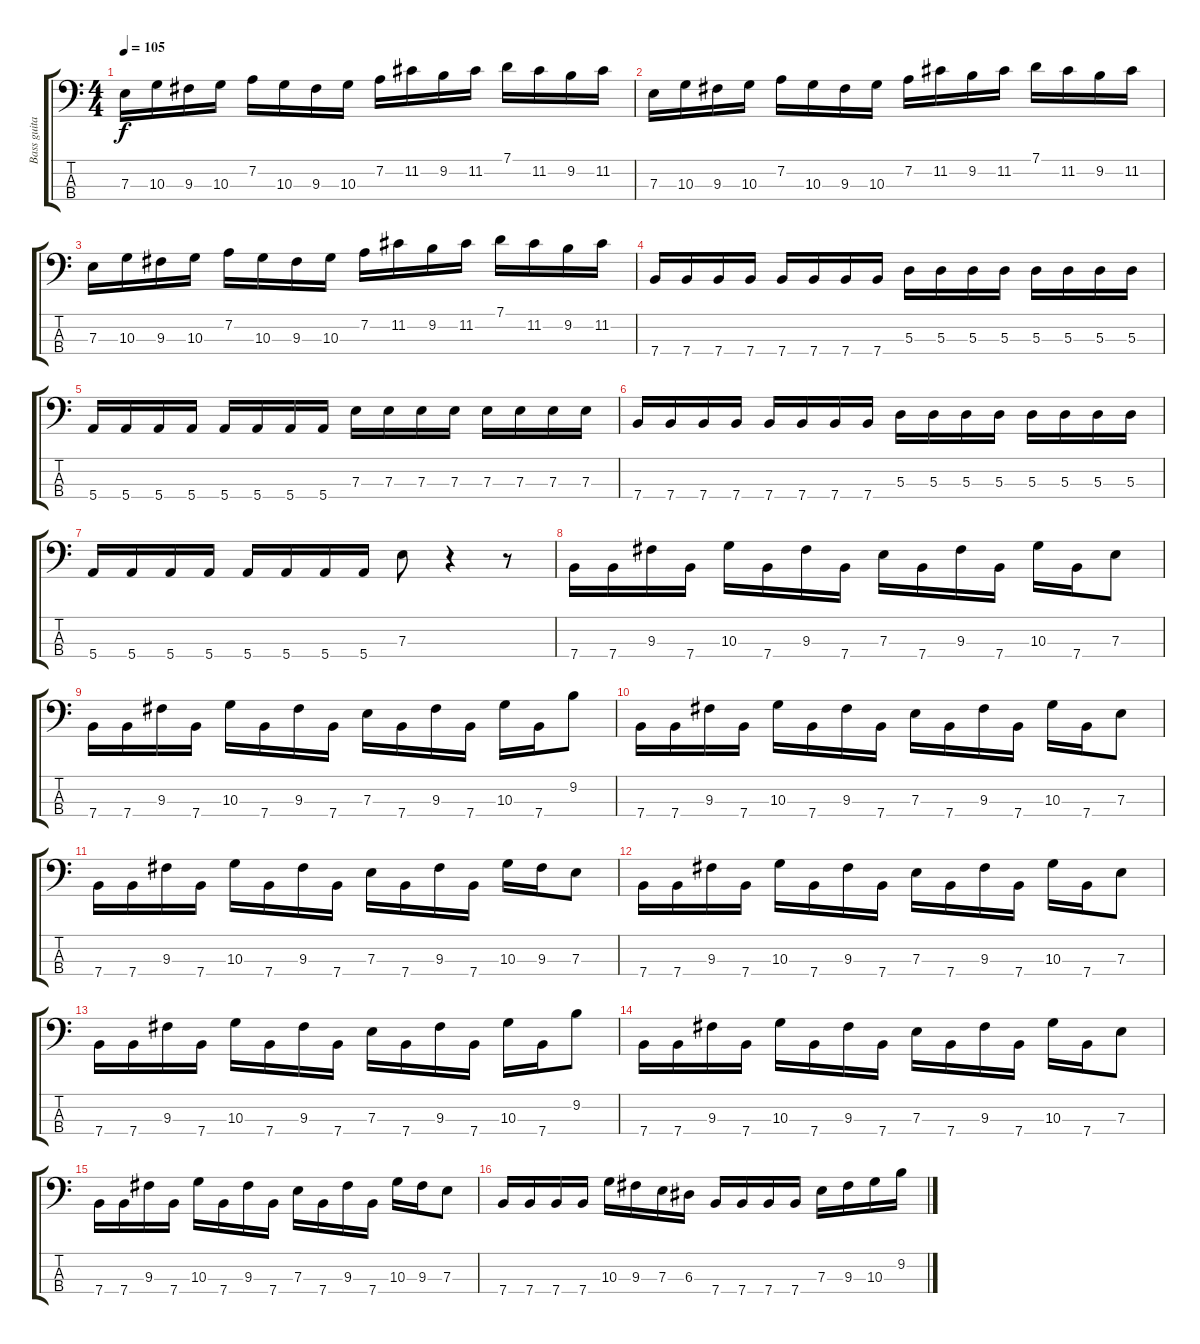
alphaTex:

\track ("Bass guitar" "Bass guita") {instrument electricbassfinger}
\staff {score tabs}
\tuning (G2 D2 A1 E1) {hide}
\ts (4 4)
\tempo 105
\clef f4
\ks c
7.3.16{dy f} 10.3.16 9.3.16 10.3.16 7.2.16 10.3.16 9.3.16 10.3.16 7.2.16 11.2.16 9.2.16 11.2.16 7.1.16 11.2.16 9.2.16 11.2.16 |
7.3.16 10.3.16 9.3.16 10.3.16 7.2.16 10.3.16 9.3.16 10.3.16 7.2.16 11.2.16 9.2.16 11.2.16 7.1.16 11.2.16 9.2.16 11.2.16 |
7.3.16 10.3.16 9.3.16 10.3.16 7.2.16 10.3.16 9.3.16 10.3.16 7.2.16 11.2.16 9.2.16 11.2.16 7.1.16 11.2.16 9.2.16 11.2.16 |
7.4.16 7.4.16 7.4.16 7.4.16 7.4.16 7.4.16 7.4.16 7.4.16 5.3.16 5.3.16 5.3.16 5.3.16 5.3.16 5.3.16 5.3.16 5.3.16 |
5.4.16 5.4.16 5.4.16 5.4.16 5.4.16 5.4.16 5.4.16 5.4.16 7.3.16 7.3.16 7.3.16 7.3.16 7.3.16 7.3.16 7.3.16 7.3.16 |
7.4.16 7.4.16 7.4.16 7.4.16 7.4.16 7.4.16 7.4.16 7.4.16 5.3.16 5.3.16 5.3.16 5.3.16 5.3.16 5.3.16 5.3.16 5.3.16 |
5.4.16 5.4.16 5.4.16 5.4.16 5.4.16 5.4.16 5.4.16 5.4.16 7.3.8 r.4 r.8 |
7.4.16 7.4.16 9.3.16 7.4.16 10.3.16 7.4.16 9.3.16 7.4.16 7.3.16 7.4.16 9.3.16 7.4.16 10.3.16 7.4.16 7.3.8 |
7.4.16 7.4.16 9.3.16 7.4.16 10.3.16 7.4.16 9.3.16 7.4.16 7.3.16 7.4.16 9.3.16 7.4.16 10.3.16 7.4.16 9.2.8 |
7.4.16 7.4.16 9.3.16 7.4.16 10.3.16 7.4.16 9.3.16 7.4.16 7.3.16 7.4.16 9.3.16 7.4.16 10.3.16 7.4.16 7.3.8 |
7.4.16 7.4.16 9.3.16 7.4.16 10.3.16 7.4.16 9.3.16 7.4.16 7.3.16 7.4.16 9.3.16 7.4.16 10.3.16 9.3.16 7.3.8 |
7.4.16 7.4.16 9.3.16 7.4.16 10.3.16 7.4.16 9.3.16 7.4.16 7.3.16 7.4.16 9.3.16 7.4.16 10.3.16 7.4.16 7.3.8 |
7.4.16 7.4.16 9.3.16 7.4.16 10.3.16 7.4.16 9.3.16 7.4.16 7.3.16 7.4.16 9.3.16 7.4.16 10.3.16 7.4.16 9.2.8 |
7.4.16 7.4.16 9.3.16 7.4.16 10.3.16 7.4.16 9.3.16 7.4.16 7.3.16 7.4.16 9.3.16 7.4.16 10.3.16 7.4.16 7.3.8 |
7.4.16 7.4.16 9.3.16 7.4.16 10.3.16 7.4.16 9.3.16 7.4.16 7.3.16 7.4.16 9.3.16 7.4.16 10.3.16 9.3.16 7.3.8 |
7.4.16 7.4.16 7.4.16 7.4.16 10.3.16 9.3.16 7.3.16 6.3.16 7.4.16 7.4.16 7.4.16 7.4.16 7.3.16 9.3.16 10.3.16 9.2.16
